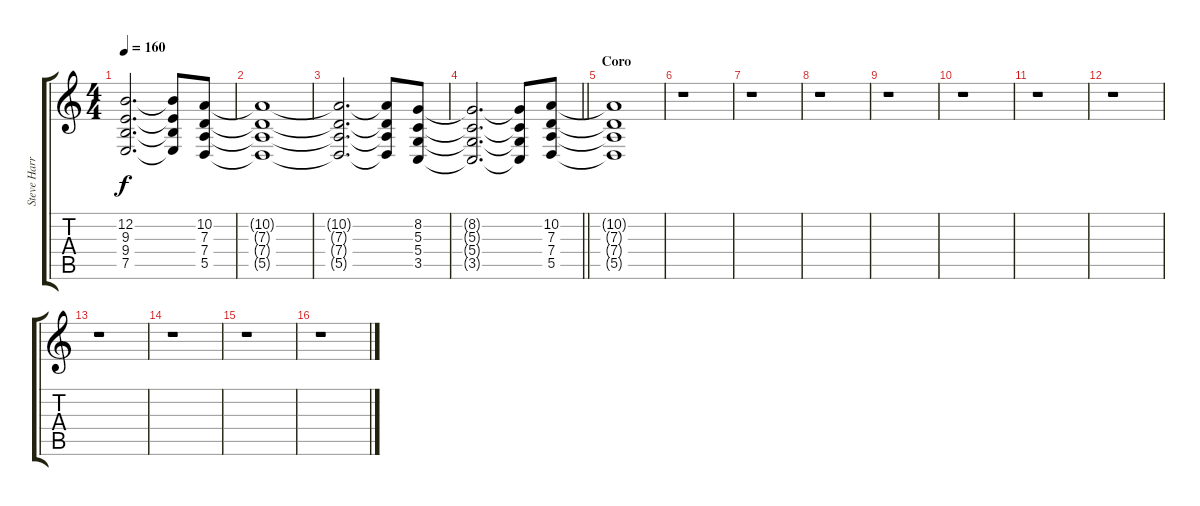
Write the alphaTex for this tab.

\track ("Steve Harris (Sintetizador)" "Steve Harr") {instrument synthstrings2}
\staff {score tabs}
\tuning (E4 B3 G3 D3 A2 E2) {hide}
\ts (4 4)
\tempo 160
\clef g2
\ks c
(12.2{t} 9.3{t} 9.4{t} 7.5{t}).2{d dy f} (12.2{t} 9.3{t} 9.4{t} 7.5{t}).8 (10.2 7.3 7.4 5.5).8 |
(10.2{t} 7.3{t} 7.4{t} 5.5{t}).1 |
(10.2{t} 7.3{t} 7.4{t} 5.5{t}).2{d} (10.2{t} 7.3{t} 7.4{t} 5.5{t}).8 (8.2 5.3 5.4 3.5).8 |
\barLineRight lightlight
(8.2{t} 5.3{t} 5.4{t} 3.5{t}).2{d} (8.2{t} 5.3{t} 5.4{t} 3.5{t}).8 (10.2 7.3 7.4 5.5).8 |
\section ("" "Coro")
(10.2{t} 7.3{t} 7.4{t} 5.5{t}).1 |
r.1 |
r.1 |
r.1 |
r.1 |
r.1 |
r.1 |
r.1 |
r.1 |
r.1 |
r.1 |
r.1
